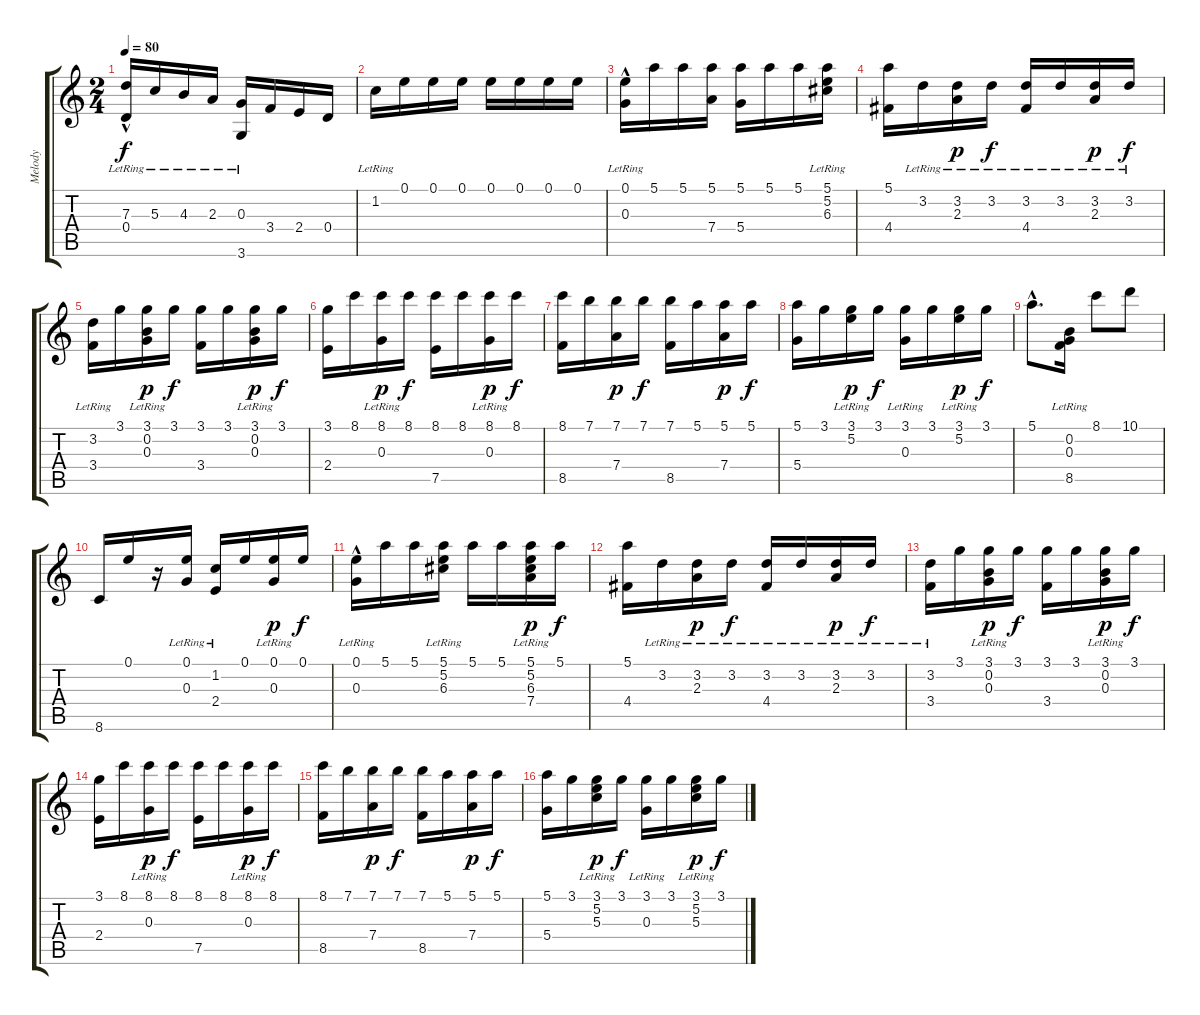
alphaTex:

\track ("Melody" "Melody") {instrument acousticguitarnylon}
\staff {score tabs}
\tuning (E4 B3 G3 D3 A2 E2) {hide}
\ts (2 4)
\tempo 80
\clef g2
\ks c
(7.3{lr} 0.4{hac}).16{dy f} 5.3{lr}.16 4.3{lr}.16 2.3{lr}.16 (0.3{lr} 3.6).16 3.4.16 2.4.16 0.4.16 |
1.2{lr}.16 0.1.16 0.1.16 0.1.16 0.1.16 0.1.16 0.1.16 0.1.16 |
(0.1 0.3{hac lr}).16 5.1.16 5.1.16 (5.1 7.4).16 (5.1 5.4).16 5.1.16 5.1.16 (5.1 5.2{lr} 6.3{lr}).16 |
(5.1 4.4).16 3.2{lr}.16 (3.2{lr} 2.3{lr}).16{dy p} 3.2{lr}.16{dy f} (3.2{lr} 4.4).16 3.2{lr}.16 (3.2{lr} 2.3{lr}).16{dy p} 3.2{lr}.16{dy f} |
(3.2{lr} 3.4).16 3.1.16 (3.1 0.2{lr} 0.3{lr}).16{dy p} 3.1.16{dy f} (3.1 3.4).16 3.1.16 (3.1 0.2{lr} 0.3{lr}).16{dy p} 3.1.16{dy f} |
(3.1 2.4).16 8.1.16 (8.1 0.3{lr}).16{dy p} 8.1.16{dy f} (8.1 7.5).16 8.1.16 (8.1 0.3{lr}).16{dy p} 8.1.16{dy f} |
(8.1 8.5).16 7.1.16 (7.1 7.4).16{dy p} 7.1.16{dy f} (7.1 8.5).16 5.1.16 (5.1 7.4).16{dy p} 5.1.16{dy f} |
(5.1 5.4).16 3.1.16 (3.1 5.2{lr}).16{dy p} 3.1.16{dy f} (3.1 0.3{lr}).16 3.1.16 (3.1 5.2{lr}).16{dy p} 3.1.16{dy f} |
5.1{hac}.8{d} (0.2{lr} 0.3{lr} 8.5).16 8.1.8 10.1.8 |
8.6.16 0.1.16 r.16 (0.1 0.3{lr}).16 (1.2{lr} 2.4).16 0.1.16 (0.1 0.3{lr}).16{dy p} 0.1.16{dy f} |
(0.1 0.3{hac lr}).16 5.1.16 5.1.16 (5.1 5.2{lr} 6.3{lr}).16 5.1.16 5.1.16 (5.1 5.2{lr} 6.3{lr} 7.4).16{dy p} 5.1.16{dy f} |
(5.1 4.4).16 3.2{lr}.16 (3.2{lr} 2.3{lr}).16{dy p} 3.2{lr}.16{dy f} (3.2{lr} 4.4).16 3.2{lr}.16 (3.2{lr} 2.3{lr}).16{dy p} 3.2{lr}.16{dy f} |
(3.2{lr} 3.4).16 3.1.16 (3.1 0.2{lr} 0.3{lr}).16{dy p} 3.1.16{dy f} (3.1 3.4).16 3.1.16 (3.1 0.2{lr} 0.3{lr}).16{dy p} 3.1.16{dy f} |
(3.1 2.4).16 8.1.16 (8.1 0.3{lr}).16{dy p} 8.1.16{dy f} (8.1 7.5).16 8.1.16 (8.1 0.3{lr}).16{dy p} 8.1.16{dy f} |
(8.1 8.5).16 7.1.16 (7.1 7.4).16{dy p} 7.1.16{dy f} (7.1 8.5).16 5.1.16 (5.1 7.4).16{dy p} 5.1.16{dy f} |
(5.1 5.4).16 3.1.16 (3.1 5.2{lr} 5.3{lr}).16{dy p} 3.1.16{dy f} (3.1 0.3{lr}).16 3.1.16 (3.1 5.2{lr} 5.3{lr}).16{dy p} 3.1.16{dy f}
